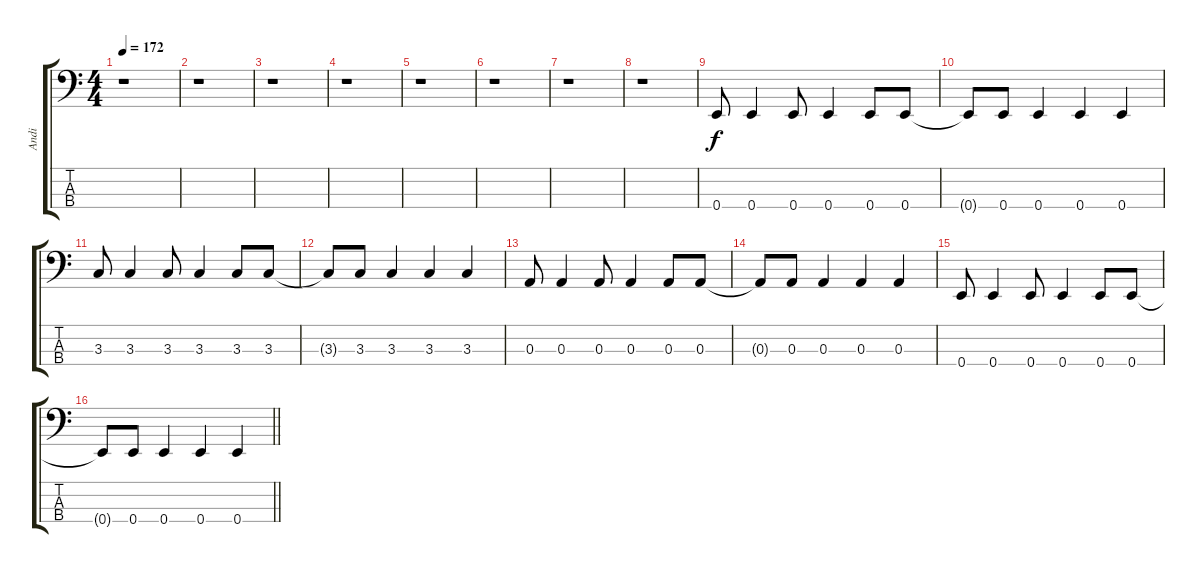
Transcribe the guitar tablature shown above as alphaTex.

\track ("Andi" "Andi") {instrument electricbassfinger}
\staff {score tabs}
\tuning (G2 D2 A1 E1) {hide}
\ts (4 4)
\tempo 172
\clef f4
\ks c
r.1{dy f instrument electricbassfinger} |
r.1 |
r.1 |
r.1 |
r.1 |
r.1 |
r.1 |
r.1 |
0.4.8 0.4.4 0.4.8 0.4.4 0.4.8 0.4.8 |
0.4{t}.8 0.4.8 0.4.4 0.4.4 0.4.4 |
3.3.8 3.3.4 3.3.8 3.3.4 3.3.8 3.3.8 |
3.3{t}.8 3.3.8 3.3.4 3.3.4 3.3.4 |
0.3.8 0.3.4 0.3.8 0.3.4 0.3.8 0.3.8 |
0.3{t}.8 0.3.8 0.3.4 0.3.4 0.3.4 |
0.4.8 0.4.4 0.4.8 0.4.4 0.4.8 0.4.8 |
\barLineRight lightlight
0.4{t}.8 0.4.8 0.4.4 0.4.4 0.4.4
